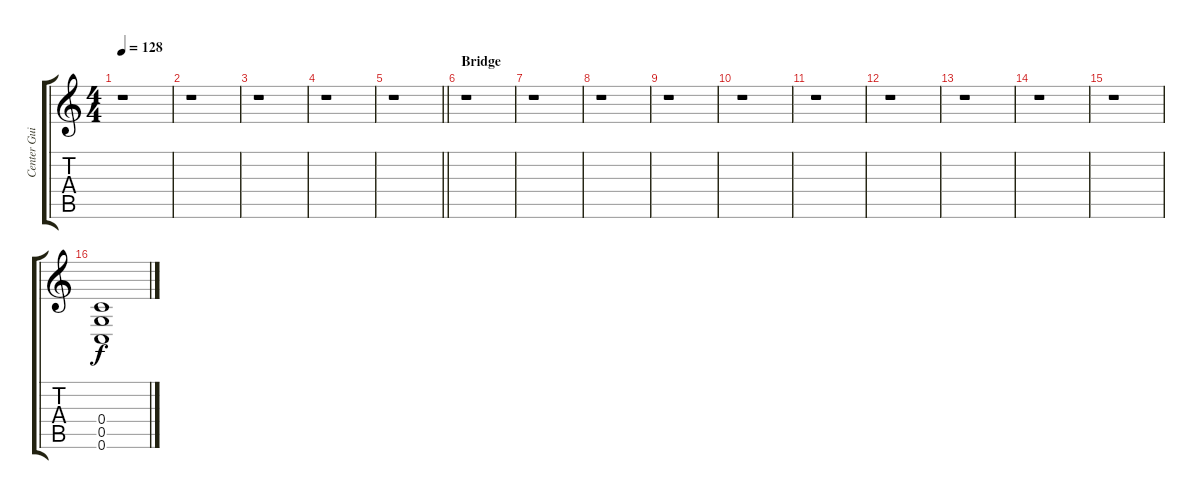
\track ("Center Guitar" "Center Gui") {instrument distortionguitar}
\staff {score tabs}
\tuning (D4 A3 F3 C3 G2 C2) {hide}
\ts (4 4)
\tempo 128
\clef g2
\ks c
r.1{dy f} |
r.1 |
r.1 |
r.1 |
\barLineRight lightlight
r.1 |
\section ("" "Bridge")
r.1 |
r.1 |
r.1 |
r.1 |
r.1 |
r.1 |
r.1 |
r.1 |
r.1 |
r.1 |
(0.4 0.5 0.6).1
